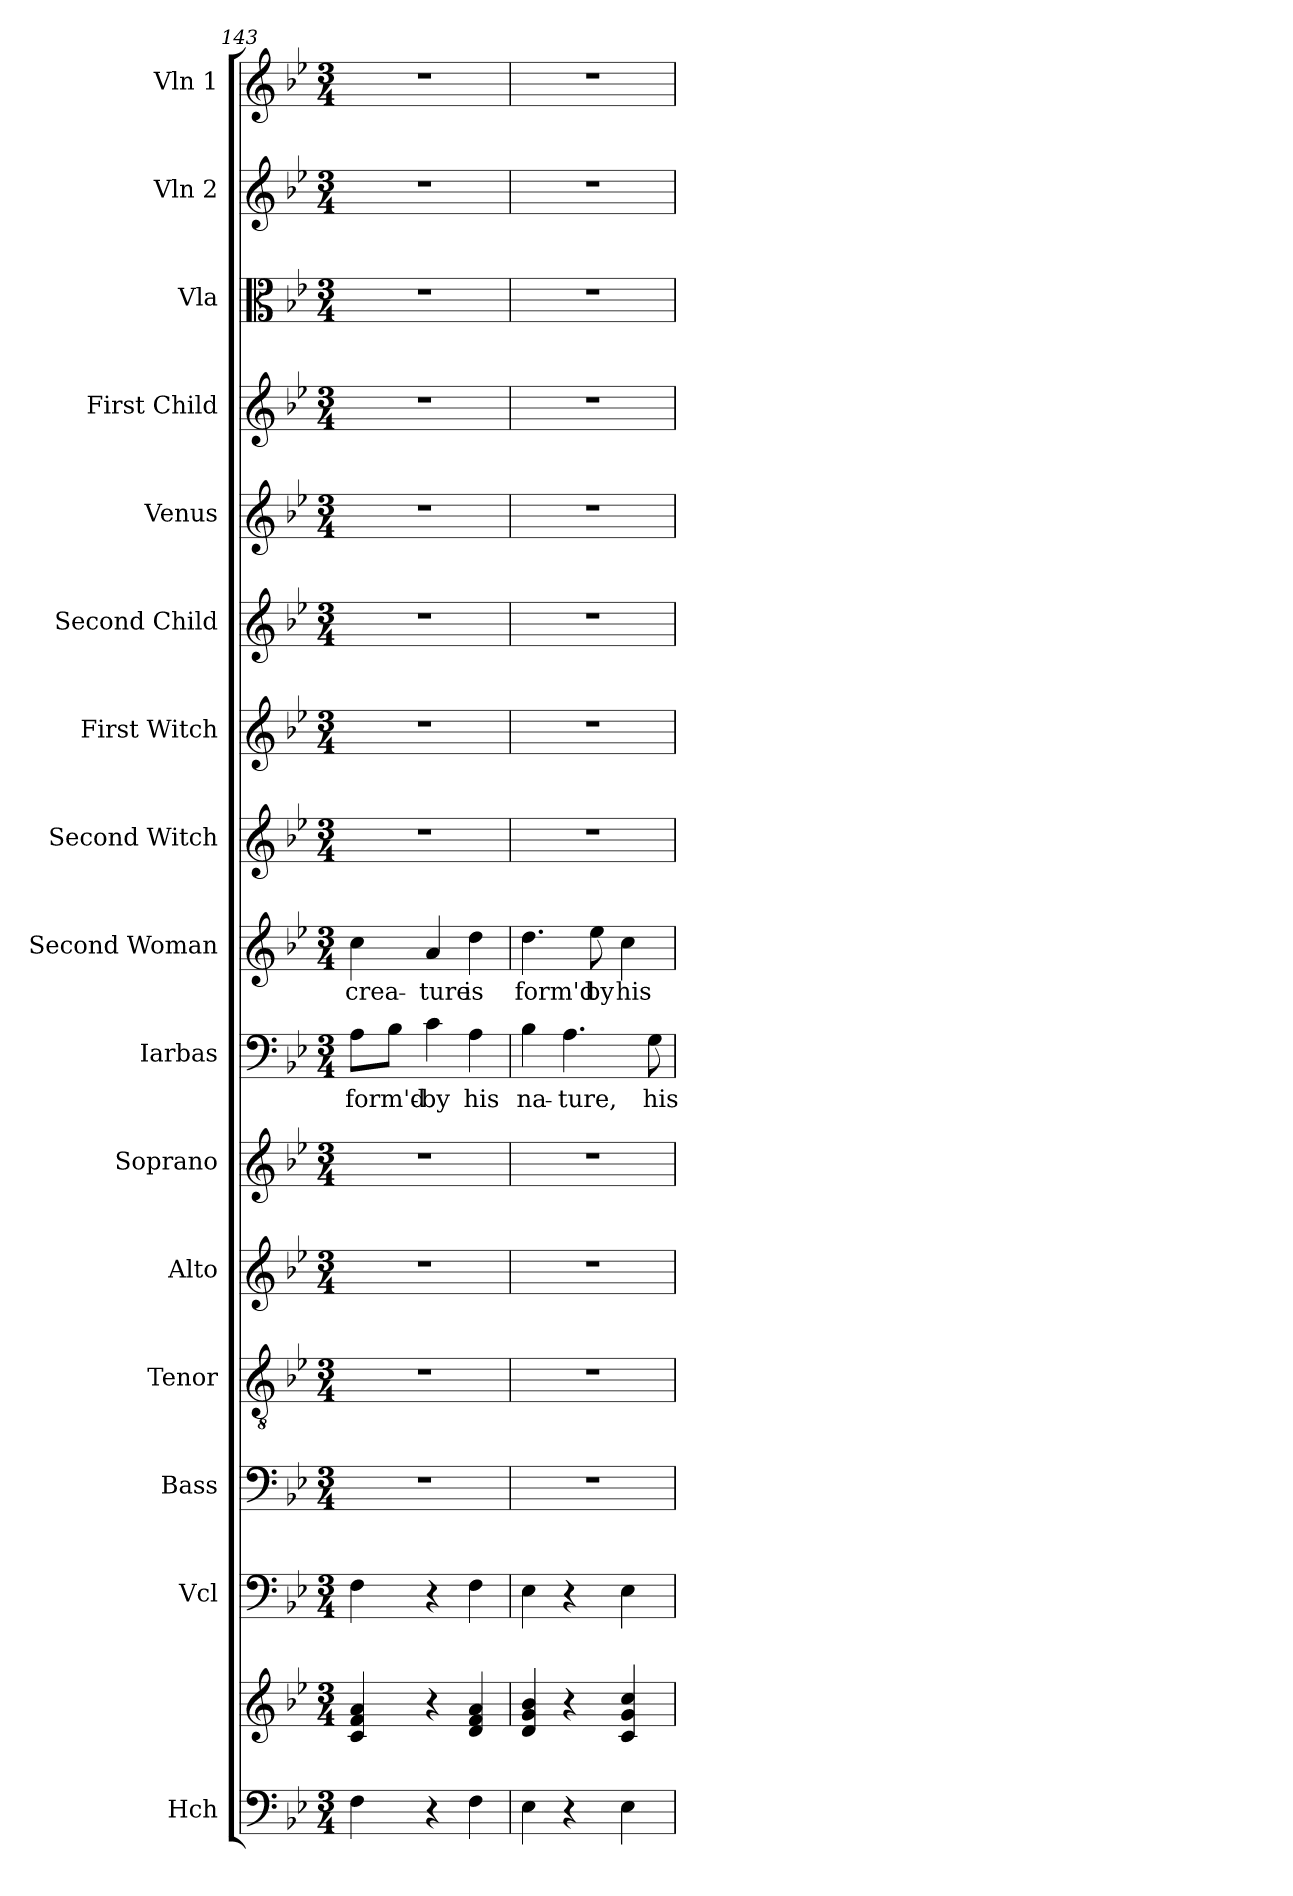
**kern	**kern	**kern	**kern	**kern	**kern	**kern	**kern	**text	**kern	**text	**kern	**kern	**kern	**kern	**kern	**kern	**kern	**kern
*part16	*part16	*part15	*part14	*part13	*part12	*part11	*part10	*part10	*part9	*part9	*part8	*part7	*part6	*part5	*part4	*part3	*part2	*part1
*staff17	*staff16	*staff15	*staff14	*staff13	*staff12	*staff11	*staff10	*staff10	*staff9	*staff9	*staff8	*staff7	*staff6	*staff5	*staff4	*staff3	*staff2	*staff1
*I"Hch	*	*I"Vcl	*I"Bass	*I"Tenor	*I"Alto	*I"Soprano	*I"Iarbas	*	*I"Second Woman	*	*I"Second Witch	*I"First Witch	*I"Second Child	*I"Venus	*I"First Child	*I"Vla	*I"Vln 2	*I"Vln 1
*I'Hch.	*	*I'Vc.	*I'B.	*I'T.	*I'A.	*I'S.	*I'I.	*	*I'2W	*	*I'W2.	*I'W1	*I'C2.	*I'V.	*I'C1	*I'Vla.	*I'Vln.	*I'Vln.
*clefF4	*clefG2	*clefF4	*clefF4	*clefGv2	*clefG2	*clefG2	*clefF4	*	*clefG2	*	*clefG2	*clefG2	*clefG2	*clefG2	*clefG2	*clefC3	*clefG2	*clefG2
*k[b-e-]	*k[b-e-]	*k[b-e-]	*k[b-e-]	*k[b-e-]	*k[b-e-]	*k[b-e-]	*k[b-e-]	*	*k[b-e-]	*	*k[b-e-]	*k[b-e-]	*k[b-e-]	*k[b-e-]	*k[b-e-]	*k[b-e-]	*k[b-e-]	*k[b-e-]
*M3/4	*M3/4	*M3/4	*M3/4	*M3/4	*M3/4	*M3/4	*M3/4	*	*M3/4	*	*M3/4	*M3/4	*M3/4	*M3/4	*M3/4	*M3/4	*M3/4	*M3/4
=143	=143	=143	=143	=143	=143	=143	=143	=143	=143	=143	=143	=143	=143	=143	=143	=143	=143	=143
!	!	!	!	!	!	!	!	!LO:LY:b	!	!LO:LY:b	!	!	!	!	!	!	!	!
4F\	4c/ 4f/ 4a/	4F\	2.r	2.r	2.r	2.r	8A\L	form'd-	4cc\	crea-	2.r	2.r	2.r	2.r	2.r	2.r	2.r	2.r
.	.	.	.	.	.	.	8B-\J	.	.	.	.	.	.	.	.	.	.	.
!	!	!	!	!	!	!	!	!LO:LY:b	!	!LO:LY:b	!	!	!	!	!	!	!	!
4r	4r	4r	.	.	.	.	4c\	-by	4a/	-ture	.	.	.	.	.	.	.	.
!	!	!	!	!	!	!	!	!LO:LY:b	!	!LO:LY:b	!	!	!	!	!	!	!	!
4F\	4d/ 4f/ 4a/	4F\	.	.	.	.	4A\	his	4dd\	is	.	.	.	.	.	.	.	.
=144	=144	=144	=144	=144	=144	=144	=144	=144	=144	=144	=144	=144	=144	=144	=144	=144	=144	=144
!	!	!	!	!	!	!	!	!LO:LY:b	!	!LO:LY:b	!	!	!	!	!	!	!	!
4E-\	4d/ 4g/ 4b-/	4E-\	2.r	2.r	2.r	2.r	4B-\	na-	4.dd\	form'd	2.r	2.r	2.r	2.r	2.r	2.r	2.r	2.r
!	!	!	!	!	!	!	!	!LO:LY:b	!	!	!	!	!	!	!	!	!	!
4r	4r	4r	.	.	.	.	4.A\	-ture,	.	.	.	.	.	.	.	.	.	.
!	!	!	!	!	!	!	!	!	!	!LO:LY:b	!	!	!	!	!	!	!	!
.	.	.	.	.	.	.	.	.	8ee-\	by	.	.	.	.	.	.	.	.
!	!	!	!	!	!	!	!	!	!	!LO:LY:b	!	!	!	!	!	!	!	!
4E-\	4c/ 4g/ 4cc/	4E-\	.	.	.	.	.	.	4cc\	his	.	.	.	.	.	.	.	.
!	!	!	!	!	!	!	!	!LO:LY:b	!	!	!	!	!	!	!	!	!	!
.	.	.	.	.	.	.	8G\	his	.	.	.	.	.	.	.	.	.	.
=	=	=	=	=	=	=	=	=	=	=	=	=	=	=	=	=	=	=
*-	*-	*-	*-	*-	*-	*-	*-	*-	*-	*-	*-	*-	*-	*-	*-	*-	*-	*-
